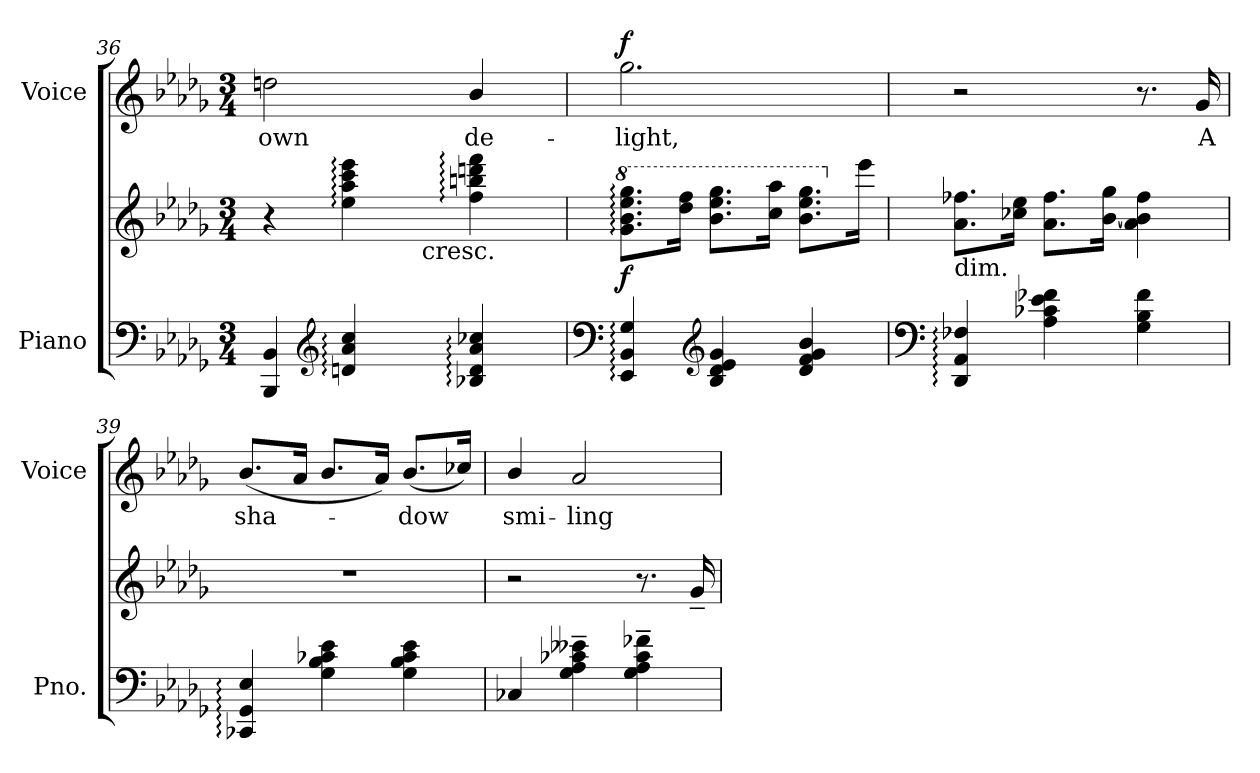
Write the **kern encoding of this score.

**kern	**kern	**dynam	**kern	**text	**dynam
*part2	*part2	*part2	*part1	*part1	*part1
*staff3	*staff2	*staff2/3	*staff1	*staff1	*staff1
*I"Piano	*	*	*I"Voice	*	*
*I'Pno.	*	*	*I'Voice	*	*
*clefF4	*clefG2	*	*clefG2	*	*
*k[b-e-a-d-g-]	*k[b-e-a-d-g-]	*	*k[b-e-a-d-g-]	*	*
*D-:	*D-:	*	*D-:	*	*
*M3/4	*M3/4	*	*M3/4	*	*
=36	=36	=36	=36	=36	=36
!	!	!	!	!LO:LY:b:color=#000000	!
*	*^	*	*	*	*
4BBB-i/ 4BB-i	4r	4ryy	.	2ddni\	own	.
*clefG2	*	*	*	*	*	*
4dni/: 4a-i: 4cci:	4ee-i\: 4aa-i: 4ccci: 4eee-i:	16ryy	.	.	.	.
.	.	32ryy	.	.	.	.
.	.	64ryy	.	.	.	.
.	.	128ryy	.	.	.	.
.	.	512ryy	.	.	.	.
!	!	!LO:TX:b:t=cresc.	!	!	!	!
.	.	4ryy	.	.	.	.
!	!	!	!	!	!LO:LY:b:color=#000000	!
4B-Xi/: 4di: 4a-i: 4cc-Xi:	4ffi\: 4bbni: 4dddni: 4fffi:	.	.	4b-i/	de-	.
.	.	8ryy	.	.	.	.
.	.	256.ryy	.	.	.	.
*	*v	*v	*	*	*	*
!!LO:LB:g=z
=37	=37	=37	=37	=37	=37
*clefF4	*	*	*	*	*
*	*8va	*	*	*	*
*	*^	*	*	*	*
!	!	!	!	!	!LO:LY:b:color=#000000	!
*	*v	*v	*	*	*	*
4EE-i/: 4BB-i: 4G-i:	8.gg-i\: 8.bb-i: 8.eee-i: 8.ggg-i:L	f	2.gg-i\	-light,	f
.	16ddd-i\ 16fffiJk	.	.	.	.
*clefG2	*	*	*	*	*
4B-i/ 4d-i 4e-i 4g-i	8.bb-i\ 8.eee-i 8.ggg-iL	.	.	.	.
.	16ccci\ 16aaa-iJk	.	.	.	.
4d-i/ 4fi 4g-i 4b-i	8.bb-i\ 8.eee-i 8.ggg-iL	.	.	.	.
*	*X8va	*	*	*	*
.	16eee-i\Jk	.	.	.	.
=38	=38	=38	=38	=38	=38
*clefF4	*	*	*	*	*
!	!LO:TX:b:t=dim.	!	!	!	!
4DD-i/: 4AA-i: 4F-Xi:	8.a-i\ 8.ff-XiL	.	2r	.	.
.	16cc-Xi\ 16ee-iJk	.	.	.	.
4A-i\ 4c-Xi 4e-i 4f-Xi	8.a-i\ 8.ff-iL	.	.	.	.
.	[>16b-i\ 16gg-iJk	.	.	.	.
4G-i\ 4B-i 4f-i	4a-i\ 4b-i] 4ff-i	.	8.r	.	.
!	!	!	!	!LO:LY:b:color=#000000	!
.	.	.	16g-i/	A	.
=39	=39	=39	=39	=39	=39
!	!LO:N:vis=1	!	!	!	!
!	!	!	!	!LO:LY:b:color=#000000	!
4CC-Xi/: 4GG-i: 4E-i:	2.r	.	(8.b-i/L	sha-	.
.	.	.	16a-i/Jk	.	.
4G-i\ 4B-i 4c-Xi 4e-i	.	.	8.b-i/L	.	.
.	.	.	16a-i/Jk)	.	.
!	!	!	!	!LO:LY:b:color=#000000	!
4G-i\ 4B-i 4c-i 4e-i	.	.	(8.b-i/L	-dow	.
.	.	.	16cc-Xi/Jk)	.	.
=40	=40	=40	=40	=40	=40
!	!	!	!	!LO:LY:b:color=#000000	!
4C-Xi/	2r	.	4b-i/	smi-	.
!	!	!	!	!LO:LY:b:color=#000000	!
4G-i\~ 4A-i~ 4c-Xi~ 4e--Xi~	.	.	2a-i/	-ling	.
4G-i\~ 4A-i~ 4c-i~ 4f-Xi~	8.r	.	.	.	.
.	16g-~i/	.	.	.	.
=	=	=	=	=	=
*-	*-	*-	*-	*-	*-
